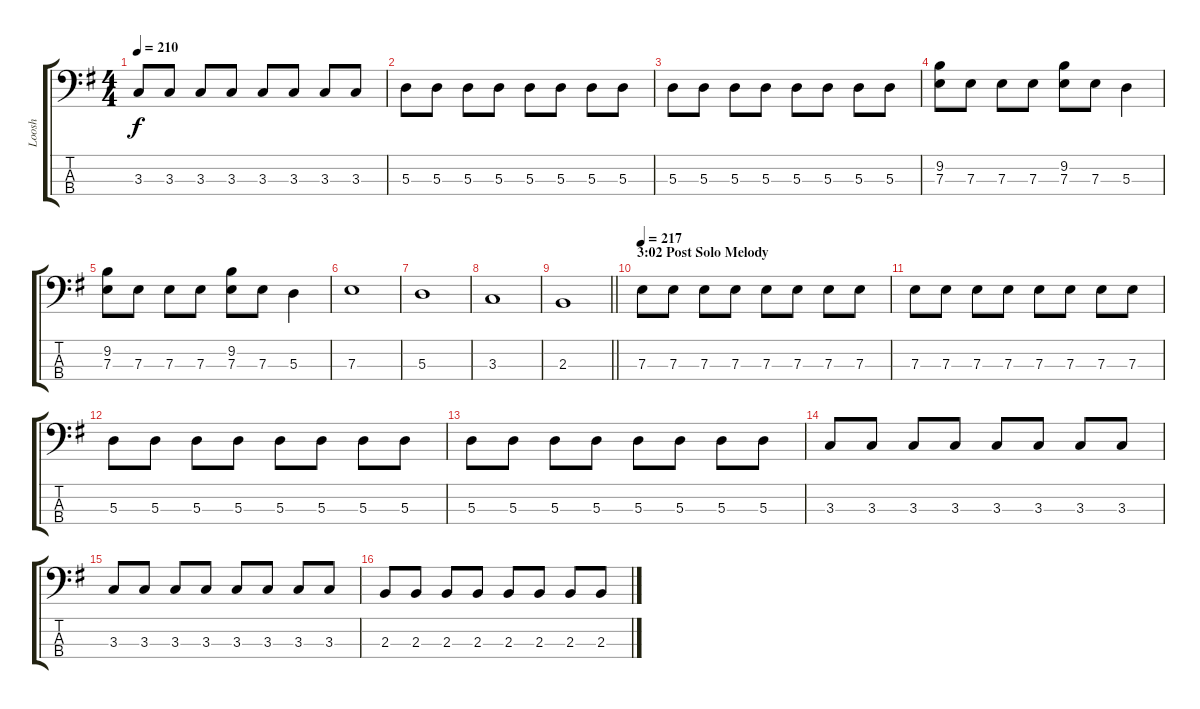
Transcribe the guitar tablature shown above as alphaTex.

\track ("Loosh" "Loosh") {instrument electricbassfinger}
\staff {score tabs}
\tuning (G2 D2 A1 E1) {hide}
\ts (4 4)
\tempo 210
\clef f4
\ks g
3.3.8{dy f} 3.3.8 3.3.8 3.3.8 3.3.8 3.3.8 3.3.8 3.3.8 |
5.3.8 5.3.8 5.3.8 5.3.8 5.3.8 5.3.8 5.3.8 5.3.8 |
5.3.8 5.3.8 5.3.8 5.3.8 5.3.8 5.3.8 5.3.8 5.3.8 |
(9.2 7.3).8 7.3.8 7.3.8 7.3.8 (9.2 7.3).8 7.3.8 5.3.4 |
(9.2 7.3).8 7.3.8 7.3.8 7.3.8 (9.2 7.3).8 7.3.8 5.3.4 |
7.3.1 |
5.3.1 |
3.3.1 |
\barLineRight lightlight
2.3.1 |
\section ("" "3:02 Post Solo Melody")
\tempo 217
7.3.8 7.3.8 7.3.8 7.3.8 7.3.8 7.3.8 7.3.8 7.3.8 |
7.3.8 7.3.8 7.3.8 7.3.8 7.3.8 7.3.8 7.3.8 7.3.8 |
5.3.8 5.3.8 5.3.8 5.3.8 5.3.8 5.3.8 5.3.8 5.3.8 |
5.3.8 5.3.8 5.3.8 5.3.8 5.3.8 5.3.8 5.3.8 5.3.8 |
3.3.8 3.3.8 3.3.8 3.3.8 3.3.8 3.3.8 3.3.8 3.3.8 |
3.3.8 3.3.8 3.3.8 3.3.8 3.3.8 3.3.8 3.3.8 3.3.8 |
2.3.8 2.3.8 2.3.8 2.3.8 2.3.8 2.3.8 2.3.8 2.3.8
